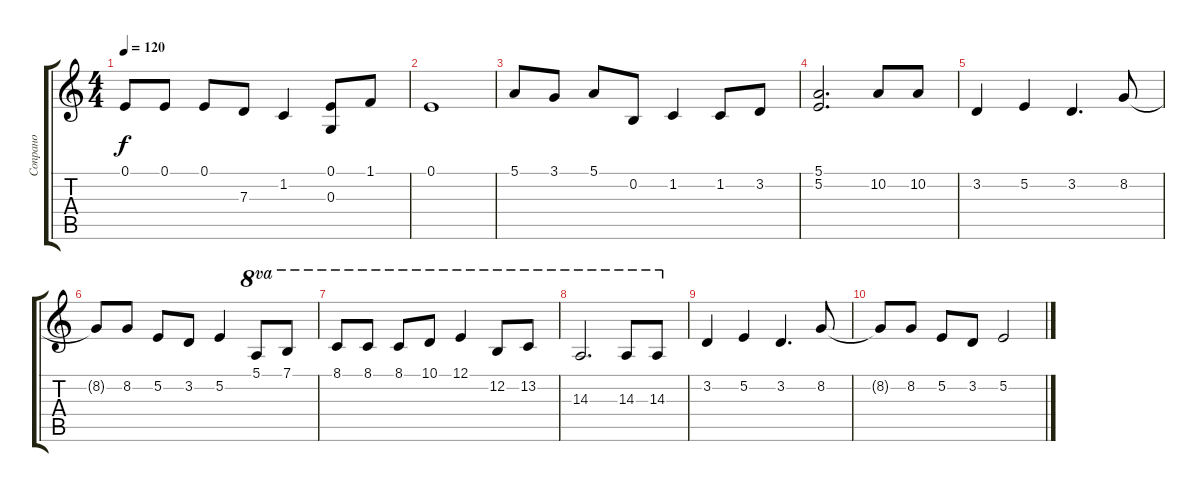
\track ("Сопрано" "Сопрано") {instrument acousticgrandpiano}
\staff {score tabs}
\tuning (E4 B3 G3 D3 A2 E2) {hide}
\ts (4 4)
\tempo 120
\clef g2
\ks c
0.1.8{dy f} 0.1.8 0.1.8 7.3.8 1.2.4 (0.1 0.3).8 1.1.8 |
0.1.1 |
5.1.8 3.1.8 5.1.8 0.2.8 1.2.4 1.2.8 3.2.8 |
(5.1 5.2).2{d} 10.2.8 10.2.8 |
3.2.4 5.2.4 3.2.4{d} 8.2.8 |
8.2{t}.8 8.2.8 5.2.8 3.2.8 5.2.4 5.1.8{ot 8va} 7.1.8{ot 8va} |
8.1.8{ot 8va} 8.1.8{ot 8va} 8.1.8{ot 8va} 10.1.8{ot 8va} 12.1.4{ot 8va} 12.2.8{ot 8va} 13.2.8{ot 8va} |
14.3.2{d ot 8va} 14.3.8{ot 8va} 14.3.8{ot 8va} |
3.2.4 5.2.4 3.2.4{d} 8.2.8 |
8.2{t}.8 8.2.8 5.2.8 3.2.8 5.2.2
